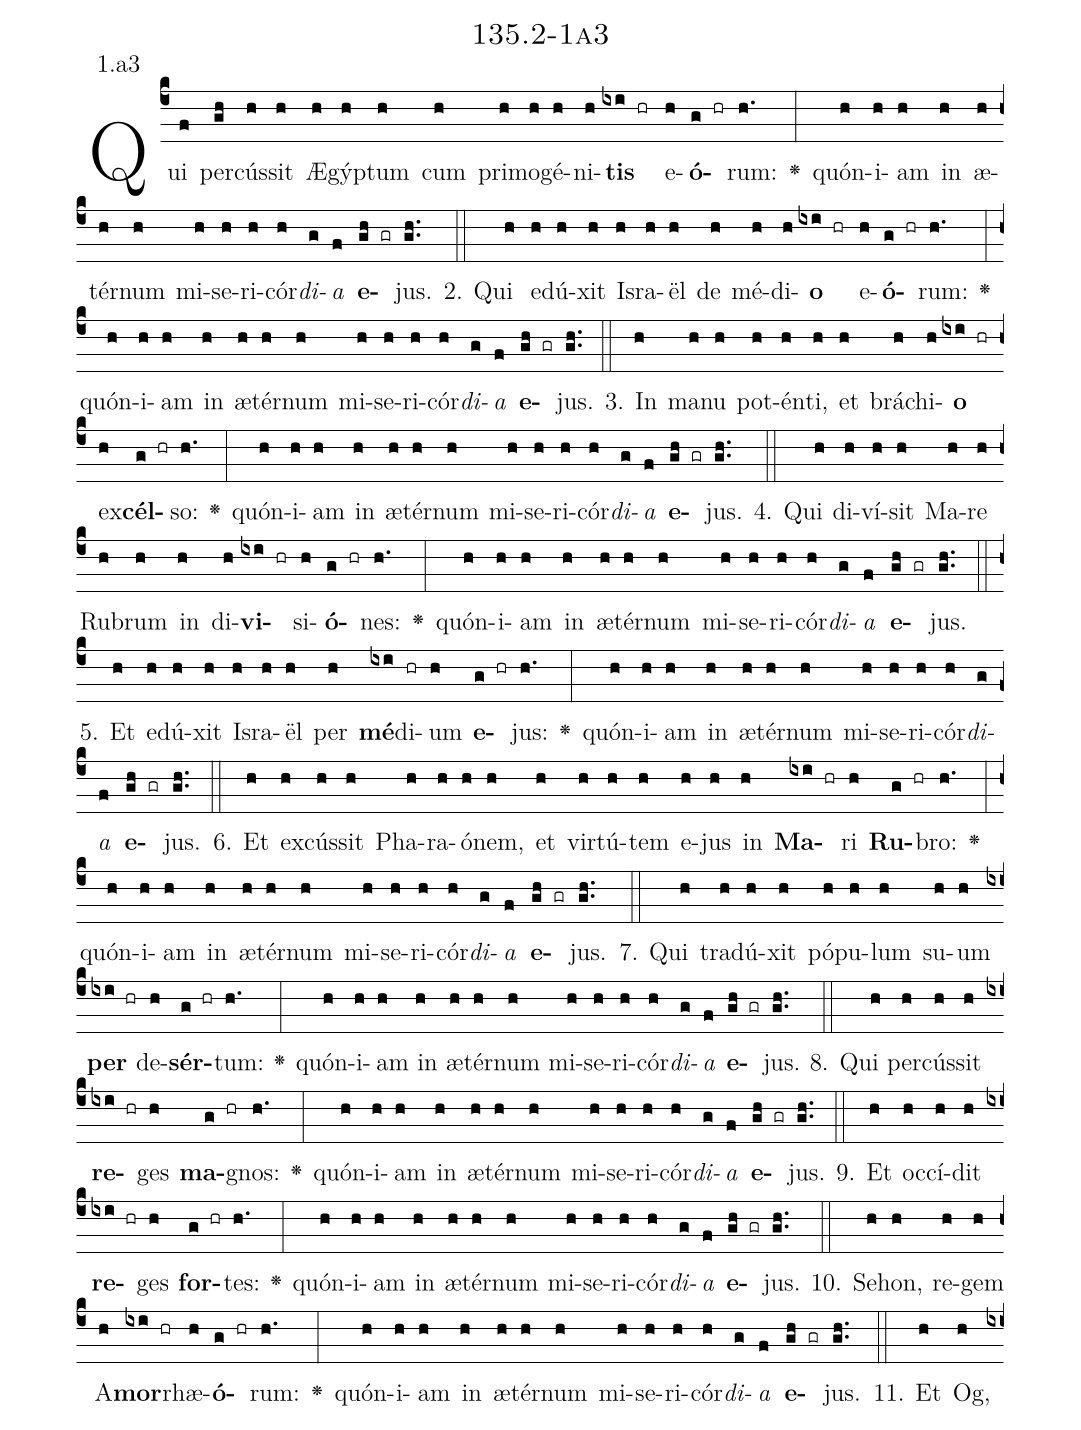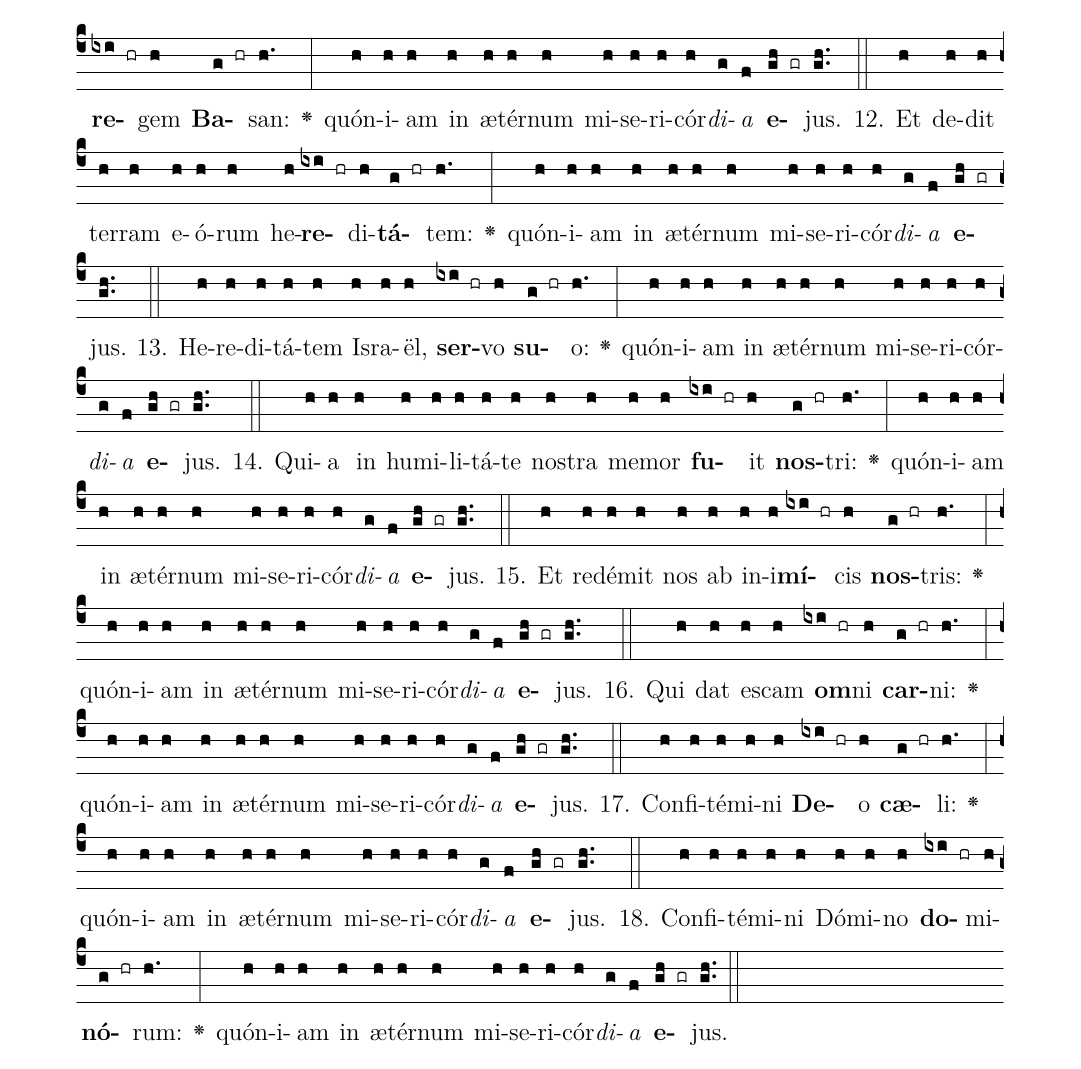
name: 135.2-1a3;
annotation: 1.a3;
%%
(c4)Qui(f) per(gh)cús(h)sit(h) Æ(h)gýp(h)tum(h) cum(h) pri(h)mo(h)gé(h)ni(h)<b>tis</b>(ixi hr) e(h)<b>ó</b>(g hr)rum:(h.) <v>\greheightstar</v>(:) quón(h)i(h)am(h) in(h) æ(h)tér(h)num(h) mi(h)se(h)ri(h)cór(h)<i>di</i>(g)<i>a</i>(f) <b>e</b>(gh gr)jus.(gh..) (::)
2. Qui(h) e(h)dú(h)xit(h) Is(h)ra(h)ël(h) de(h) mé(h)di(h)<b>o</b>(ixi hr) e(h)<b>ó</b>(g hr)rum:(h.) <v>\greheightstar</v>(:) quón(h)i(h)am(h) in(h) æ(h)tér(h)num(h) mi(h)se(h)ri(h)cór(h)<i>di</i>(g)<i>a</i>(f) <b>e</b>(gh gr)jus.(gh..) (::)
3. In(h) ma(h)nu(h) pot(h)én(h)ti,(h) et(h) brá(h)chi(h)<b>o</b>(ixi hr) ex(h)<b>cél</b>(g hr)so:(h.) <v>\greheightstar</v>(:) quón(h)i(h)am(h) in(h) æ(h)tér(h)num(h) mi(h)se(h)ri(h)cór(h)<i>di</i>(g)<i>a</i>(f) <b>e</b>(gh gr)jus.(gh..) (::)
4. Qui(h) di(h)ví(h)sit(h) Ma(h)re(h) Ru(h)brum(h) in(h) di(h)<b>vi</b>(ixi hr)si(h)<b>ó</b>(g hr)nes:(h.) <v>\greheightstar</v>(:) quón(h)i(h)am(h) in(h) æ(h)tér(h)num(h) mi(h)se(h)ri(h)cór(h)<i>di</i>(g)<i>a</i>(f) <b>e</b>(gh gr)jus.(gh..) (::)
5. Et(h) e(h)dú(h)xit(h) Is(h)ra(h)ël(h) per(h) <b>mé</b>(ixi)di(hr)um(h) <b>e</b>(g hr)jus:(h.) <v>\greheightstar</v>(:) quón(h)i(h)am(h) in(h) æ(h)tér(h)num(h) mi(h)se(h)ri(h)cór(h)<i>di</i>(g)<i>a</i>(f) <b>e</b>(gh gr)jus.(gh..) (::)
6. Et(h) ex(h)cús(h)sit(h) Pha(h)ra(h)ó(h)nem,(h) et(h) vir(h)tú(h)tem(h) e(h)jus(h) in(h) <b>Ma</b>(ixi hr)ri(h) <b>Ru</b>(g hr)bro:(h.) <v>\greheightstar</v>(:) quón(h)i(h)am(h) in(h) æ(h)tér(h)num(h) mi(h)se(h)ri(h)cór(h)<i>di</i>(g)<i>a</i>(f) <b>e</b>(gh gr)jus.(gh..) (::)
7. Qui(h) tra(h)dú(h)xit(h) pó(h)pu(h)lum(h) su(h)um(h) <b>per</b>(ixi hr) de(h)<b>sér</b>(g hr)tum:(h.) <v>\greheightstar</v>(:) quón(h)i(h)am(h) in(h) æ(h)tér(h)num(h) mi(h)se(h)ri(h)cór(h)<i>di</i>(g)<i>a</i>(f) <b>e</b>(gh gr)jus.(gh..) (::)
8. Qui(h) per(h)cús(h)sit(h) <b>re</b>(ixi hr)ges(h) <b>ma</b>(g hr)gnos:(h.) <v>\greheightstar</v>(:) quón(h)i(h)am(h) in(h) æ(h)tér(h)num(h) mi(h)se(h)ri(h)cór(h)<i>di</i>(g)<i>a</i>(f) <b>e</b>(gh gr)jus.(gh..) (::)
9. Et(h) oc(h)cí(h)dit(h) <b>re</b>(ixi hr)ges(h) <b>for</b>(g hr)tes:(h.) <v>\greheightstar</v>(:) quón(h)i(h)am(h) in(h) æ(h)tér(h)num(h) mi(h)se(h)ri(h)cór(h)<i>di</i>(g)<i>a</i>(f) <b>e</b>(gh gr)jus.(gh..) (::)
10. Se(h)hon,(h) re(h)gem(h) A(h)<b>mor</b>(ixi hr)rhæ(h)<b>ó</b>(g hr)rum:(h.) <v>\greheightstar</v>(:) quón(h)i(h)am(h) in(h) æ(h)tér(h)num(h) mi(h)se(h)ri(h)cór(h)<i>di</i>(g)<i>a</i>(f) <b>e</b>(gh gr)jus.(gh..) (::)
11. Et(h) Og,(h) <b>re</b>(ixi hr)gem(h) <b>Ba</b>(g hr)san:(h.) <v>\greheightstar</v>(:) quón(h)i(h)am(h) in(h) æ(h)tér(h)num(h) mi(h)se(h)ri(h)cór(h)<i>di</i>(g)<i>a</i>(f) <b>e</b>(gh gr)jus.(gh..) (::)
12. Et(h) de(h)dit(h) ter(h)ram(h) e(h)ó(h)rum(h) he(h)<b>re</b>(ixi hr)di(h)<b>tá</b>(g hr)tem:(h.) <v>\greheightstar</v>(:) quón(h)i(h)am(h) in(h) æ(h)tér(h)num(h) mi(h)se(h)ri(h)cór(h)<i>di</i>(g)<i>a</i>(f) <b>e</b>(gh gr)jus.(gh..) (::)
13. He(h)re(h)di(h)tá(h)tem(h) Is(h)ra(h)ël,(h) <b>ser</b>(ixi hr)vo(h) <b>su</b>(g hr)o:(h.) <v>\greheightstar</v>(:) quón(h)i(h)am(h) in(h) æ(h)tér(h)num(h) mi(h)se(h)ri(h)cór(h)<i>di</i>(g)<i>a</i>(f) <b>e</b>(gh gr)jus.(gh..) (::)
14. Qui(h)a(h) in(h) hu(h)mi(h)li(h)tá(h)te(h) nos(h)tra(h) me(h)mor(h) <b>fu</b>(ixi hr)it(h) <b>nos</b>(g hr)tri:(h.) <v>\greheightstar</v>(:) quón(h)i(h)am(h) in(h) æ(h)tér(h)num(h) mi(h)se(h)ri(h)cór(h)<i>di</i>(g)<i>a</i>(f) <b>e</b>(gh gr)jus.(gh..) (::)
15. Et(h) red(h)é(h)mit(h) nos(h) ab(h) in(h)i(h)<b>mí</b>(ixi hr)cis(h) <b>nos</b>(g hr)tris:(h.) <v>\greheightstar</v>(:) quón(h)i(h)am(h) in(h) æ(h)tér(h)num(h) mi(h)se(h)ri(h)cór(h)<i>di</i>(g)<i>a</i>(f) <b>e</b>(gh gr)jus.(gh..) (::)
16. Qui(h) dat(h) es(h)cam(h) <b>om</b>(ixi hr)ni(h) <b>car</b>(g hr)ni:(h.) <v>\greheightstar</v>(:) quón(h)i(h)am(h) in(h) æ(h)tér(h)num(h) mi(h)se(h)ri(h)cór(h)<i>di</i>(g)<i>a</i>(f) <b>e</b>(gh gr)jus.(gh..) (::)
17. Con(h)fi(h)té(h)mi(h)ni(h) <b>De</b>(ixi hr)o(h) <b>cæ</b>(g hr)li:(h.) <v>\greheightstar</v>(:) quón(h)i(h)am(h) in(h) æ(h)tér(h)num(h) mi(h)se(h)ri(h)cór(h)<i>di</i>(g)<i>a</i>(f) <b>e</b>(gh gr)jus.(gh..) (::)
18. Con(h)fi(h)té(h)mi(h)ni(h) Dó(h)mi(h)no(h) <b>do</b>(ixi hr)mi(h)<b>nó</b>(g hr)rum:(h.) <v>\greheightstar</v>(:) quón(h)i(h)am(h) in(h) æ(h)tér(h)num(h) mi(h)se(h)ri(h)cór(h)<i>di</i>(g)<i>a</i>(f) <b>e</b>(gh gr)jus.(gh..) (::)
